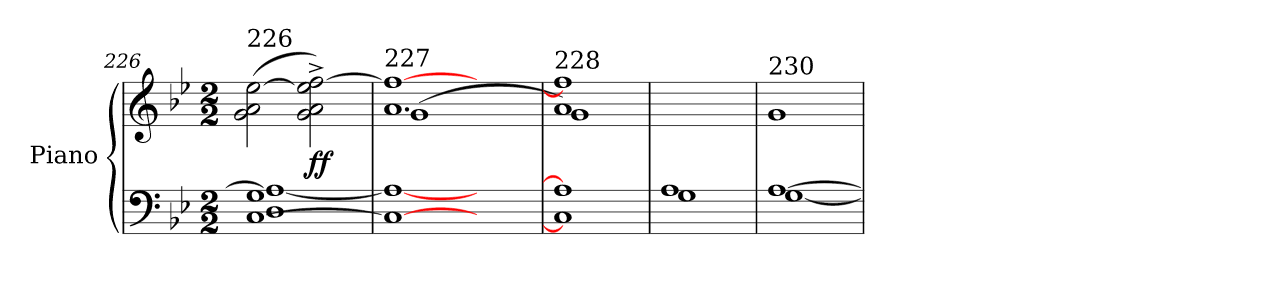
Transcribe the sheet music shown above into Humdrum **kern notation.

**kern	**kern	**dynam
*part1	*part1	*part1
*staff2	*staff1	*staff1/2
*I"Piano	*	*
*I'Pno	*	*
*clefF4	*clefG2	*
*k[b-e-]	*k[b-e-]	*
*B-:	*B-:	*
*M2/2	*M2/2	*
=226	=226	=226
*^	*	*
*	*^	*	*
*	*	*^	*	*
!	!	!	!	!LO:TX:a:t=226	!
[1C	1G	1D	1A_	(2g\ 2a\ [2ee-\	.
!	!	!	!	!	!LO:DY:b
.	.	.	.	2g\^ 2a\^ 2ee-\]^ [2ff\^)	ff
*	*v	*v	*v	*	*
=227	=227	=227	=227
*	*	*^	*
*	*	*	*^	*
!	!	!LO:TX:a:t=227	!	!	!
1C_	1A_	1ff_	1.a	(1g	.
2ryy	2ryy	2ryy	.	2ryy	.
!!LO:PB:g=z	!!	!!
=228	=228	=228	=228	=228	=228
!	!	!LO:TX:a:t=228	!	!	!
1C]	1A]	1ff]	1a)	1g	.
*	*	*v	*v	*v	*
!!LO:PB:g=z
=229	=229	=229	=229
1A	1G	1ryy	.
=230	=230	=230	=230
!	!	!LO:TX:a:t=230	!
[1A	[1G	1g	.
*v	*v	*	*
=	=	=
*-	*-	*-
